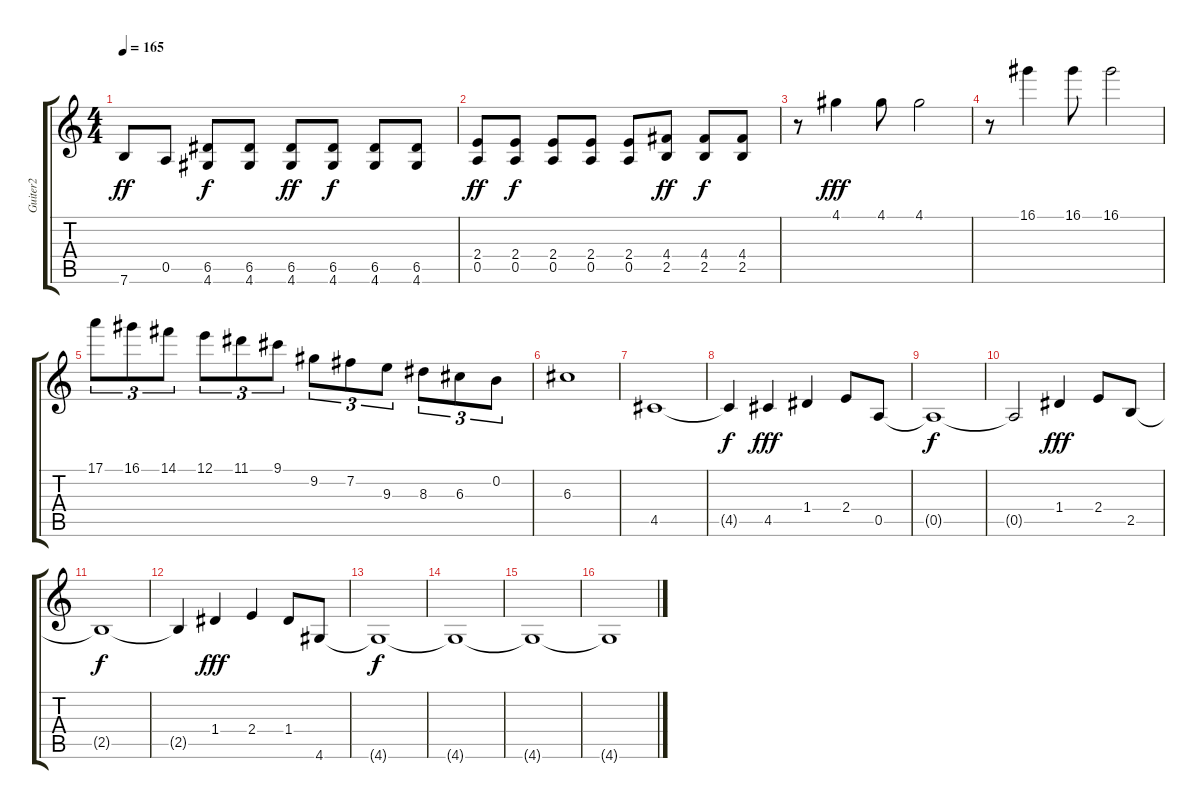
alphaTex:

\track ("Guiter2" "Guiter2") {instrument distortionguitar}
\staff {score tabs}
\tuning (E4 B3 G3 D3 A2 E2) {hide}
\ts (4 4)
\tempo 165
\clef g2
\ks c
7.6.8{dy ff} 0.5.8 (6.5 4.6).8{dy f} (6.5 4.6).8 (6.5 4.6).8{dy ff} (6.5 4.6).8{dy f} (6.5 4.6).8 (6.5 4.6).8 |
(2.4 0.5).8{dy ff} (2.4 0.5).8{dy f} (2.4 0.5).8 (2.4 0.5).8 (2.4 0.5).8 (4.4 2.5).8{dy ff} (4.4 2.5).8{dy f} (4.4 2.5).8 |
r.8 4.1.4{dy fff} 4.1.8 4.1.2 |
r.8 16.1.4 16.1.8 16.1.2 |
17.1.8{tu (3 2)} 16.1.8{tu (3 2)} 14.1.8{tu (3 2)} 12.1.8{tu (3 2)} 11.1.8{tu (3 2)} 9.1.8{tu (3 2)} 9.2.8{tu (3 2)} 7.2.8{tu (3 2)} 9.3.8{tu (3 2)} 8.3.8{tu (3 2)} 6.3.8{tu (3 2)} 0.2.8{tu (3 2)} |
6.3.1 |
4.5.1 |
4.5{t}.4{dy f} 4.5.4{dy fff} 1.4.4 2.4.8 0.5.8 |
0.5{t}.1{dy f} |
0.5{t}.2 1.4.4{dy fff} 2.4.8 2.5.8 |
2.5{t}.1{dy f} |
2.5{t}.4 1.4.4{dy fff} 2.4.4 1.4.8 4.6.8 |
4.6{t}.1{dy f} |
4.6{t}.1 |
4.6{t}.1 |
4.6{t}.1
